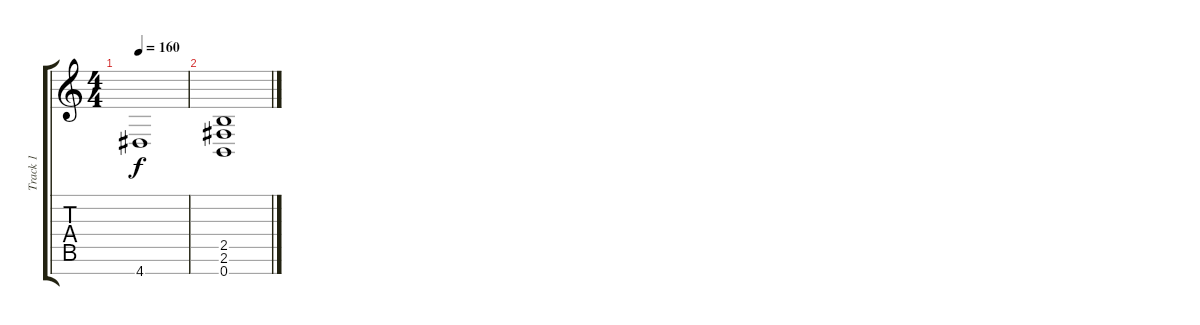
\track ("Track 1" "Track 1") {instrument distortionguitar}
\staff {score tabs}
\tuning (E4 B3 G3 D3 A2 E2 B1) {hide}
\ts (4 4)
\tempo 160
\clef g2
\ks c
4.7{t}.1{dy f} |
(2.5 2.6 0.7).1
